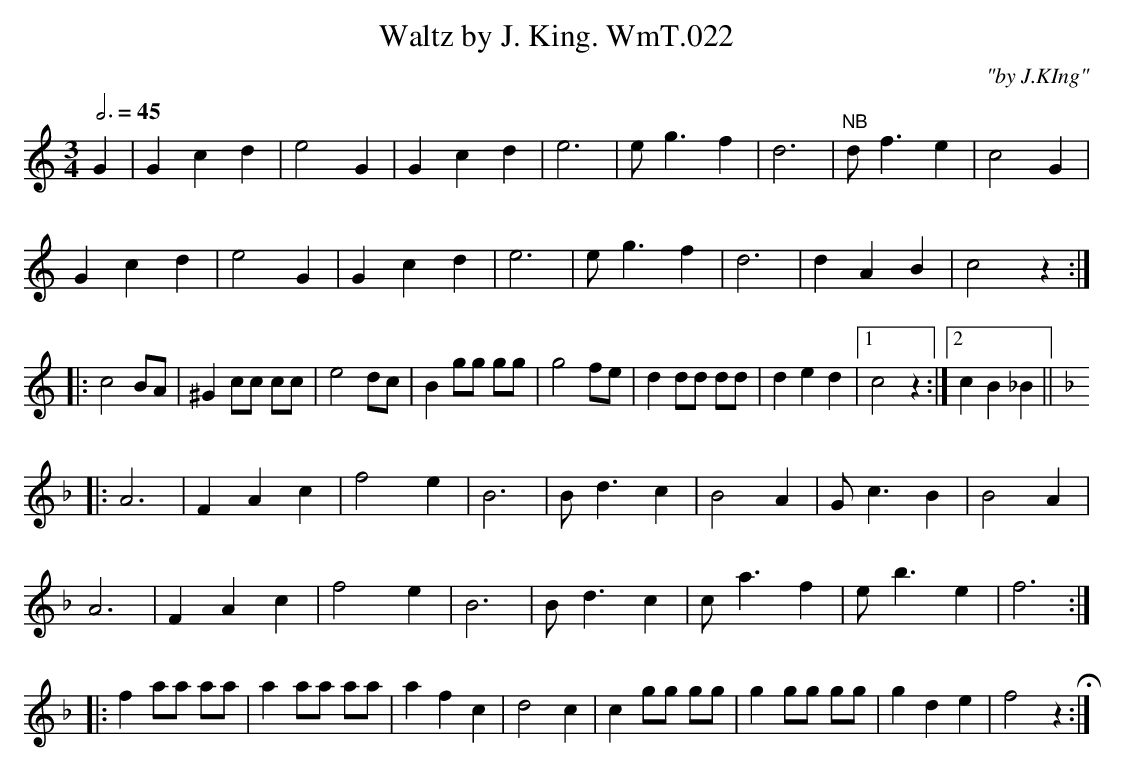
X:1
T:Waltz by J. King. WmT.022
M:3/4
L:1/8
C:"by J.KIng"
Q:3/4=45
K:C
G2|G2c2d2|e4G2|G2c2d2|e6|e g3 f2|d6|"^NB"d f3 e2|c4 G2|
G2c2d2|e4G2|G2c2d2|e6|e g3 f2|d6|d2A2B2|c4 z2:|
|:c4 BA|^G2 cc cc|e4 dc|B2 gg gg|g4 fe|d2 dd dd|d2e2d2|1c4 z2:|2c2B2_B2||
K:F
|:A6|F2A2c2|f4e2|B6|B d3 c2|B4A2|G c3 B2|B4A2|
A6|F2A2c2|f4e2|B6|B d3 c2|c a3 f2|e b3 e2|f6:|
|:f2 aa aa|a2 aa aa|a2f2c2|d4 c2|c2 gg gg|g2 gg gg|g2d2e2|f4 z2H:|
